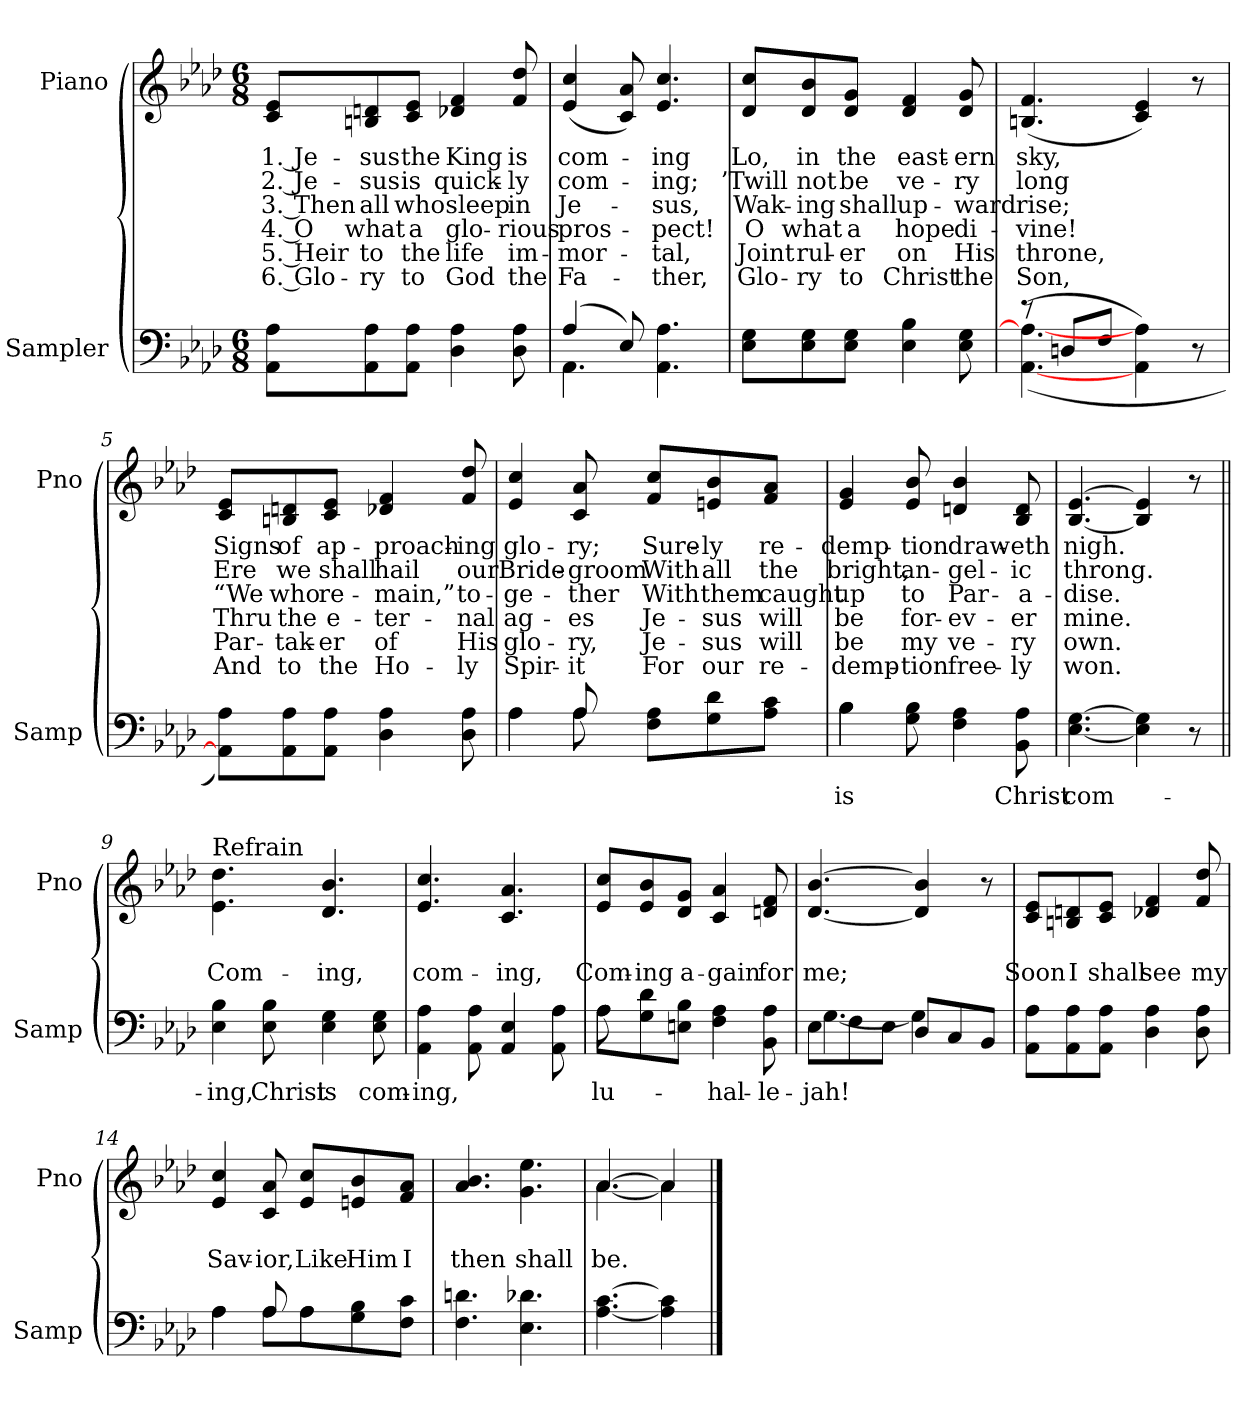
**kern	**text	**kern	**text	**text	**text	**text	**text	**text
*part2	*part2	*part1	*part1	*part1	*part1	*part1	*part1	*part1
*staff2	*staff2	*staff1	*staff1	*staff1	*staff1	*staff1	*staff1	*staff1
*I"Sampler	*	*I"Piano	*	*	*	*	*	*
*I'Samp	*	*I'Pno	*	*	*	*	*	*
*clefF4	*	*clefG2	*	*	*	*	*	*
*k[b-e-a-d-]	*	*k[b-e-a-d-]	*	*	*	*	*	*
*A-:	*	*A-:	*	*	*	*	*	*
*M6/8	*	*M6/8	*	*	*	*	*	*
=1	=1	=1	=1	=1	=1	=1	=1	=1
8AA-\ 8A-\L	.	8c/ 8e-/L	1. Je-	2. Je-	3. Then	4. O	5. Heir	6. Glo-
8AA-\ 8A-\	.	8Bn/ 8dn/	-sus	-sus	all	what	to	-ry
8AA-\ 8A-\J	.	8c/ 8e-/J	the	is	who	a	the	to
4D- 4A-	.	4d-X 4f	King	quick-	sleep	glo-	life	God
8D- 8A-	.	8f 8dd-	is	-ly	in	-rious	im-	the
=2	=2	=2	=2	=2	=2	=2	=2	=2
*^	*	*	*	*	*	*	*	*
(4A-/	4.AA-	.	(4e- 4cc	com-	com-	Je-	pros-	-mor-	Fa-
8E-/)	.	.	8c 8a-)	.	.	.	.	.	.
4.AA- 4.A-	4.ryy	.	4.e- 4.cc	-ing	-ing;	-sus,	-pect!	-tal,	-ther,
*v	*v	*	*	*	*	*	*	*	*
=3	=3	=3	=3	=3	=3	=3	=3	=3
8E-\ 8G\L	.	8d-/ 8cc/L	Lo,	’Twill	Wak-	O	Joint	Glo-
8E-\ 8G\	.	8d-/ 8b-/	in	not	-ing	what	rul-	-ry
8E-\ 8G\J	.	8d-/ 8g/J	the	be	shall	a	-er	to
4E- 4B-	.	4d- 4f	east-	ve-	up-	hope	on	Christ
8E- 8G	.	8d- 8g	-ern	-ry	-ward	di-	His	the
=4	=4	=4	=4	=4	=4	=4	=4	=4
*^	*	*	*	*	*	*	*	*
(8r	([4.AA- 4.A-_	.	(4.Bn 4.f	sky,	long	rise;	-vine!	throne,	Son,
8Dn/L	.	.	.	.	.	.	.	.	.
8F/J	.	.	.	.	.	.	.	.	.
4AA- 4A-)	4.ryy	.	4c 4e-)	.	.	.	.	.	.
8r	.	.	8r	.	.	.	.	.	.
*v	*v	*	*	*	*	*	*	*	*
=5	=5	=5	=5	=5	=5	=5	=5	=5
8AA-]\ 8A-\L)	.	8c/ 8e-/L	Signs	Ere	“We	Thru	Par-	And
8AA-\ 8A-\	.	8Bn/ 8dn/	of	we	who	the	-tak-	to
8AA-\ 8A-\J	.	8c/ 8e-/J	ap-	shall	re-	e-	-er	the
4D- 4A-	.	4d-X 4f	-proach-	hail	-main,”	-ter-	of	Ho-
8D- 8A-	.	8f 8dd-	-ing	our	to-	-nal	His	-ly
=6	=6	=6	=6	=6	=6	=6	=6	=6
*^	*	*	*	*	*	*	*	*
4A-\	4A-	.	4e- 4cc	glo-	Bride-	-ge-	ag-	glo-	Spir-
8A-/	8A-	.	8c 8a-	-ry;	-groom	-ther	-es	-ry,	-it
8F\ 8A-\L	4.ryy	.	8f/ 8cc/L	Sure-	With	With	Je-	Je-	For
8G\ 8d-\	.	.	8en/ 8b-/	-ly	all	them	-sus	-sus	our
8A-\ 8c\J	.	.	8f/ 8a-/J	re-	the	caught	will	will	re-
=7	=7	=7	=7	=7	=7	=7	=7	=7	=7
4B-\	4B-	is	4e- 4g	-demp-	bright,	up	be	be	-demp-
8G 8B-	2ryy	.	8e- 8b-	-tion	an-	to	for-	my	-tion
4F 4A-	.	.	4dn 4b-	draw-	-gel-	Par-	-ev-	ve-	free-
8BB- 8A-	.	Christ	8B- 8d	-eth	-ic	-a-	-er	-ry	-ly
*v	*v	*	*	*	*	*	*	*	*
=8	=8	=8	=8	=8	=8	=8	=8	=8
[4.E- [4.G	com-	[4.B- [4.e-	nigh.	throng.	-dise.	mine.	own.	won.
4E-] 4G]	.	4B-] 4e-]	.	.	.	.	.	.
8r	.	8r	.	.	.	.	.	.
=9||	=9||	=9||	=9||	=9||	=9||	=9||	=9||	=9||
!	!	!LO:TX:t=Refrain	!	!	!	!	!	!
4E- 4B-	-ing,	4.e-\ 4.dd-\	.	Com-	.	.	.	.
8E- 8B-	Christ	.	.	.	.	.	.	.
4E- 4G	is	4.d- 4.b-	.	-ing,	.	.	.	.
8E- 8G	com-	.	.	.	.	.	.	.
=10	=10	=10	=10	=10	=10	=10	=10	=10
4AA- 4A-	-ing,	4.e- 4.cc	.	com-	.	.	.	.
8AA- 8A-	.	.	.	.	.	.	.	.
4AA- 4E-	.	4.c 4.a-	.	-ing,	.	.	.	.
8AA- 8A-	.	.	.	.	.	.	.	.
=11	=11	=11	=11	=11	=11	=11	=11	=11
*^	*	*	*	*	*	*	*	*
8A-\L	8A-	-lu-	8e-/ 8cc/L	.	Com-	.	.	.	.
8G\ 8d-\	2ryy	.	8e-/ 8b-/	.	-ing	.	.	.	.
8En\ 8B-\J	.	.	8d-/ 8g/J	.	a-	.	.	.	.
4F 4A-	.	hal-	4c 4a-	.	-gain	.	.	.	.
8BB- 8A-	8ryy	-le-	8dn 8f	.	for	.	.	.	.
=12	=12	=12	=12	=12	=12	=12	=12	=12	=12
8E-\L	[4.G	-jah!	[4.d- [4.b-	.	me;	.	.	.	.
8F\	.	.	.	.	.	.	.	.	.
8E-\J	.	.	.	.	.	.	.	.	.
8D-/L	4G]	.	4d-] 4b-]	.	.	.	.	.	.
8C/	.	.	.	.	.	.	.	.	.
8BB-/J	8ryy	.	8r	.	.	.	.	.	.
*v	*v	*	*	*	*	*	*	*	*
=13	=13	=13	=13	=13	=13	=13	=13	=13
8AA-\ 8A-\L	.	8c/ 8e-/L	.	Soon	.	.	.	.
8AA-\ 8A-\	.	8Bn/ 8dn/	.	I	.	.	.	.
8AA-\ 8A-\J	.	8c/ 8e-/J	.	shall	.	.	.	.
4D- 4A-	.	4d-X 4f	.	see	.	.	.	.
8D- 8A-	.	8f 8dd-	.	my	.	.	.	.
=14	=14	=14	=14	=14	=14	=14	=14	=14
*^	*	*	*	*	*	*	*	*
4A-\	4A-	.	4e- 4cc	.	Sav-	.	.	.	.
8A-/	8A-\L	.	8c 8a-	.	-ior,	.	.	.	.
8A-\L	8A-\J	.	8e-/ 8cc/L	.	Like	.	.	.	.
8G\ 8B-\	4ryy	.	8en/ 8b-/	.	Him	.	.	.	.
8F\ 8c\J	.	.	8f/ 8a-/J	.	I	.	.	.	.
*v	*v	*	*	*	*	*	*	*	*
=15	=15	=15	=15	=15	=15	=15	=15	=15
4.F 4.dn	.	4.a- 4.b-	.	then	.	.	.	.
4.E- 4.d-X	.	4.g 4.ee-	.	shall	.	.	.	.
=16	=16	=16	=16	=16	=16	=16	=16	=16
*	*	*^	*	*	*	*	*	*
[4.A- [4.c	.	[4.a-/	[4.a-	.	be.	.	.	.	.
4A-] 4c]	.	4a-/]	4a-]	.	.	.	.	.	.
*	*	*v	*v	*	*	*	*	*	*
==	==	==	==	==	==	==	==	==
*-	*-	*-	*-	*-	*-	*-	*-	*-
